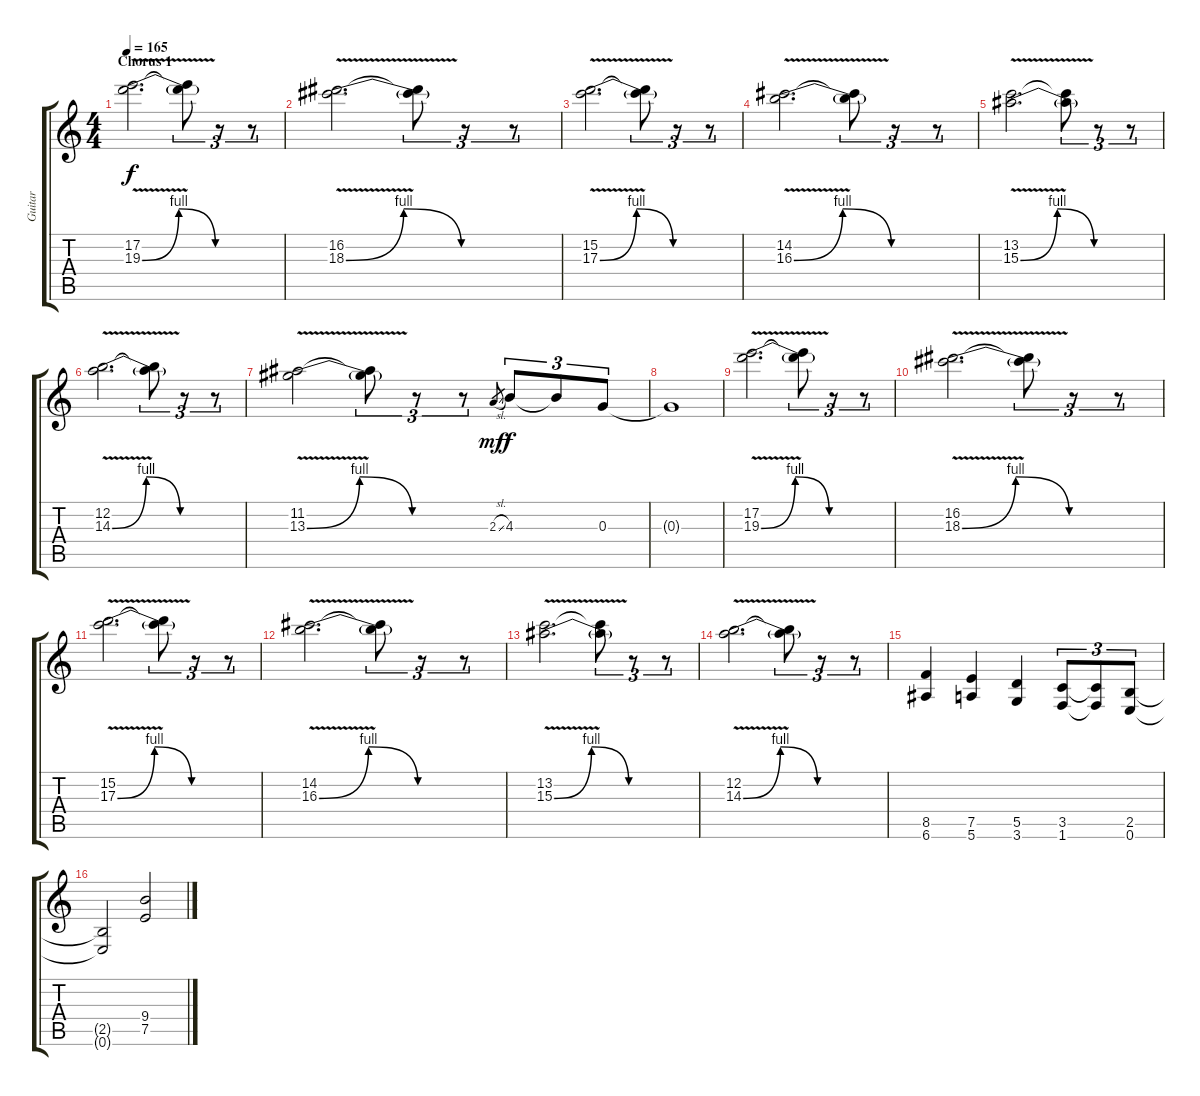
\track ("Guitar" "Guitar") {instrument distortionguitar}
\staff {score tabs}
\tuning (E4 B3 G3 D3 A2 E2) {hide}
\ts (4 4)
\section ("" "Chorus 1")
\tempo 165
\clef g2
\ks c
(17.2 19.3{be (bendrelease 0 0 5 4 58 4 60 0) v}).2{d dy f} (17.2{t} 19.3{t}).8{tu (3 2)} r.8{tu (3 2)} r.8{tu (3 2)} |
(16.2 18.3{be (bendrelease 0 0 5 4 58 4 60 0) v}).2{d} (16.2{t} 18.3{t}).8{tu (3 2)} r.8{tu (3 2)} r.8{tu (3 2)} |
(15.2 17.3{be (bendrelease 0 0 5 4 58 4 60 0) v}).2{d} (15.2{t} 17.3{t}).8{tu (3 2)} r.8{tu (3 2)} r.8{tu (3 2)} |
(14.2 16.3{be (bendrelease 0 0 5 4 58 4 60 0) v}).2{d} (14.2{t} 16.3{t}).8{tu (3 2)} r.8{tu (3 2)} r.8{tu (3 2)} |
(13.2 15.3{be (bendrelease 0 0 5 4 58 4 60 0) v}).2{d} (13.2{t} 15.3{t}).8{tu (3 2)} r.8{tu (3 2)} r.8{tu (3 2)} |
(12.2 14.3{be (bendrelease 0 0 5 4 58 4 60 0) v}).2{d} (12.2{t} 14.3{t}).8{tu (3 2)} r.8{tu (3 2)} r.8{tu (3 2)} |
(11.2 13.3{be (bendrelease 0 0 5 4 58 4 60 0) v}).2 (11.2{t} 13.3{t}).8{tu (3 2)} r.8{tu (3 2)} r.8{tu (3 2)} 2.3{sl}.8{gr dy mf} 4.3.8{tu (3 2) dy f} 4.3{t}.8{tu (3 2)} 0.3.8{tu (3 2)} |
0.3{t}.1 |
(17.2 19.3{be (bendrelease 0 0 5 4 58 4 60 0) v}).2{d} (17.2{t} 19.3{t}).8{tu (3 2)} r.8{tu (3 2)} r.8{tu (3 2)} |
(16.2 18.3{be (bendrelease 0 0 5 4 58 4 60 0) v}).2{d} (16.2{t} 18.3{t}).8{tu (3 2)} r.8{tu (3 2)} r.8{tu (3 2)} |
(15.2 17.3{be (bendrelease 0 0 5 4 58 4 60 0) v}).2{d} (15.2{t} 17.3{t}).8{tu (3 2)} r.8{tu (3 2)} r.8{tu (3 2)} |
(14.2 16.3{be (bendrelease 0 0 5 4 58 4 60 0) v}).2{d} (14.2{t} 16.3{t}).8{tu (3 2)} r.8{tu (3 2)} r.8{tu (3 2)} |
(13.2 15.3{be (bendrelease 0 0 5 4 58 4 60 0) v}).2{d} (13.2{t} 15.3{t}).8{tu (3 2)} r.8{tu (3 2)} r.8{tu (3 2)} |
(12.2 14.3{be (bendrelease 0 0 5 4 58 4 60 0) v}).2{d} (12.2{t} 14.3{t}).8{tu (3 2)} r.8{tu (3 2)} r.8{tu (3 2)} |
(8.5 6.6).4 (7.5 5.6).4 (5.5 3.6).4 (3.5 1.6).8{tu (3 2)} (3.5{t} 1.6{t}).8{tu (3 2)} (2.5 0.6).8{tu (3 2)} |
(2.5{t} 0.6{t}).2 (9.4 7.5).2
